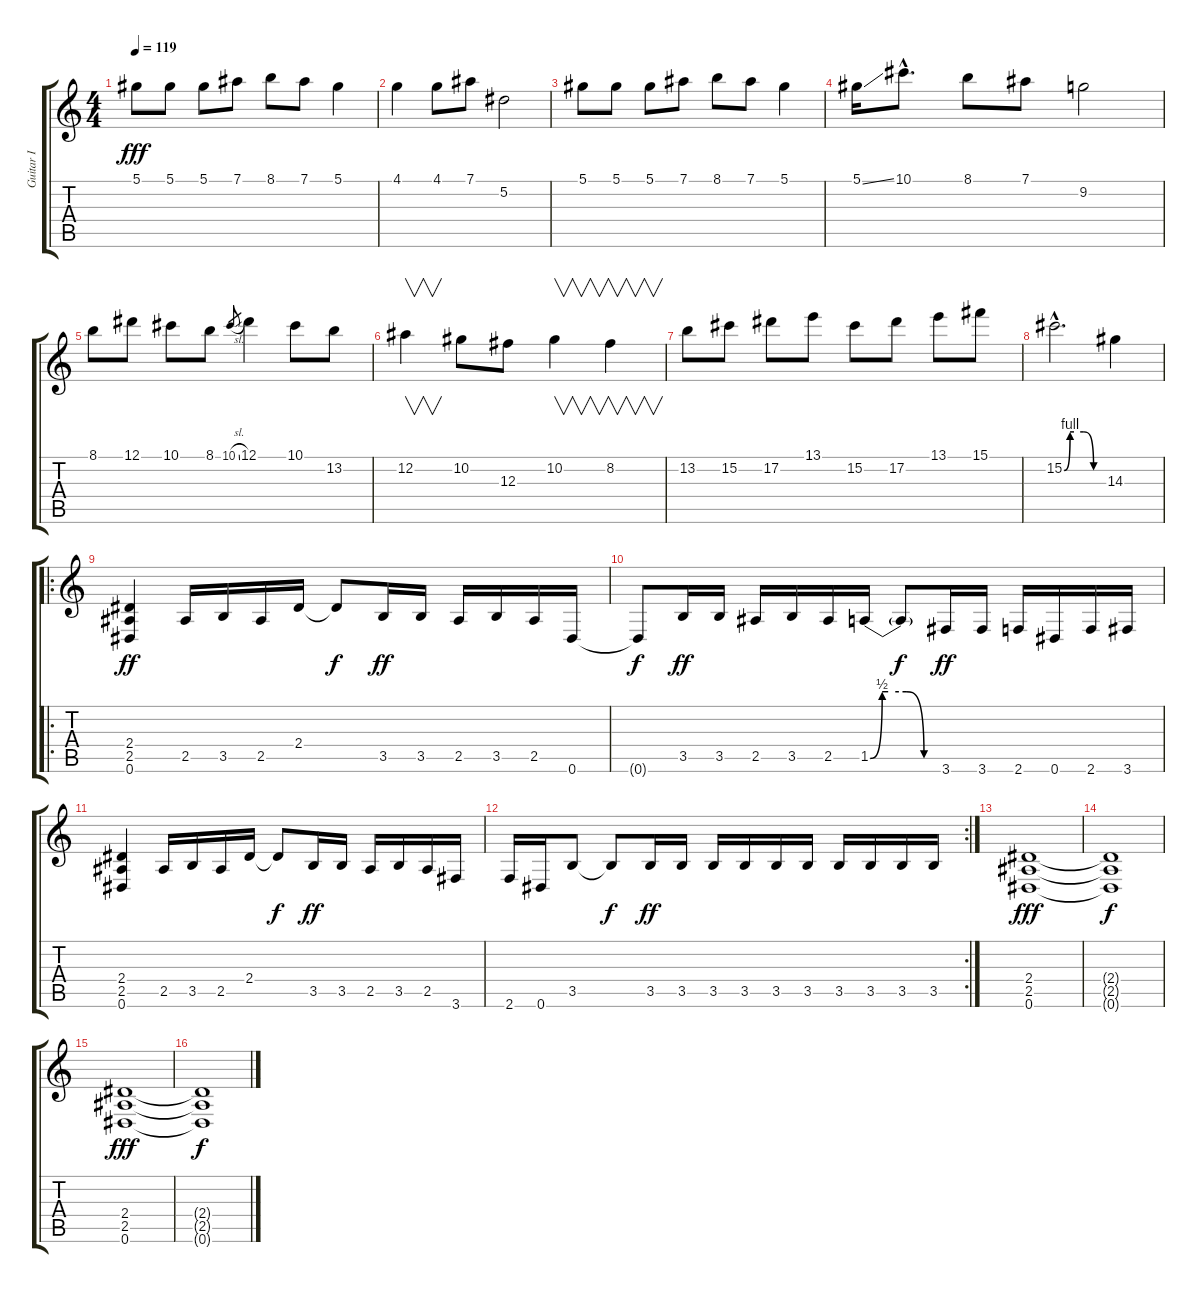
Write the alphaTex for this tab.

\track ("Guitar I" "Guitar I") {instrument distortionguitar}
\staff {score tabs}
\tuning (Eb4 Bb3 Gb3 Db3 Ab2 Eb2) {hide}
\ts (4 4)
\tempo 119
\clef g2
\ks c
5.1.8{dy fff instrument acousticguitarnylon} 5.1.8 5.1.8 7.1.8 8.1.8 7.1.8 5.1.4 |
4.1.4{instrument acousticguitarnylon} 4.1.8 7.1.8 5.2.2 |
5.1.8{instrument acousticguitarnylon} 5.1.8 5.1.8 7.1.8 8.1.8 7.1.8 5.1.4 |
5.1{ss}.16{instrument acousticguitarnylon} 10.1{hac}.8{d instrument acousticguitarnylon} 8.1.8 7.1.8 9.2.2 |
8.1.8{instrument acousticguitarnylon} 12.1.8 10.1.8 8.1.8 10.1{sl}.8{gr} 12.1.4 10.1.8 13.2.8 |
12.2.4{v instrument acousticguitarnylon} 10.2.8 12.3.8 10.2.4{v} 8.2.4{v} |
13.2.8{instrument acousticguitarnylon} 15.2.8 17.2.8 13.1.8 15.2.8 17.2.8 13.1.8 15.1.8 |
15.2{be (custom 0 0 9 4 15 4 30 4 45 0 60 0) hac}.2{d instrument acousticguitarnylon} 14.3.4 |
\ro
(2.4 2.5 0.6).4{dy ff instrument distortionguitar} 2.5.16 3.5.16 2.5.16 2.4.16 2.4{t}.8{dy f} 3.5.16{dy ff} 3.5.16 2.5.16 3.5.16 2.5.16 0.6.16 |
0.6{t}.8{dy f} 3.5.16{dy ff} 3.5.16 2.5.16 3.5.16 2.5.16 1.5{be (custom 0 0 10 2 15 2 30 2 45 0 60 0)}.16 1.5{t}.8{dy f} 3.6.16{dy ff} 3.6.16 2.6.16 0.6.16 2.6.16 3.6.16 |
(2.4 2.5 0.6).4 2.5.16 3.5.16 2.5.16 2.4.16 2.4{t}.8{dy f} 3.5.16{dy ff} 3.5.16 2.5.16 3.5.16 2.5.16 3.6.16 |
\rc 2
2.6.16 0.6.16 3.5.8 3.5{t}.8{dy f} 3.5.16{dy ff} 3.5.16 3.5.16 3.5.16 3.5.16 3.5.16 3.5.16 3.5.16 3.5.16 3.5.16 |
(2.4 2.5 0.6).1{dy fff} |
(2.4{t} 2.5{t} 0.6{t}).1{dy f} |
(2.4 2.5 0.6).1{dy fff} |
(2.4{t} 2.5{t} 0.6{t}).1{dy f}
